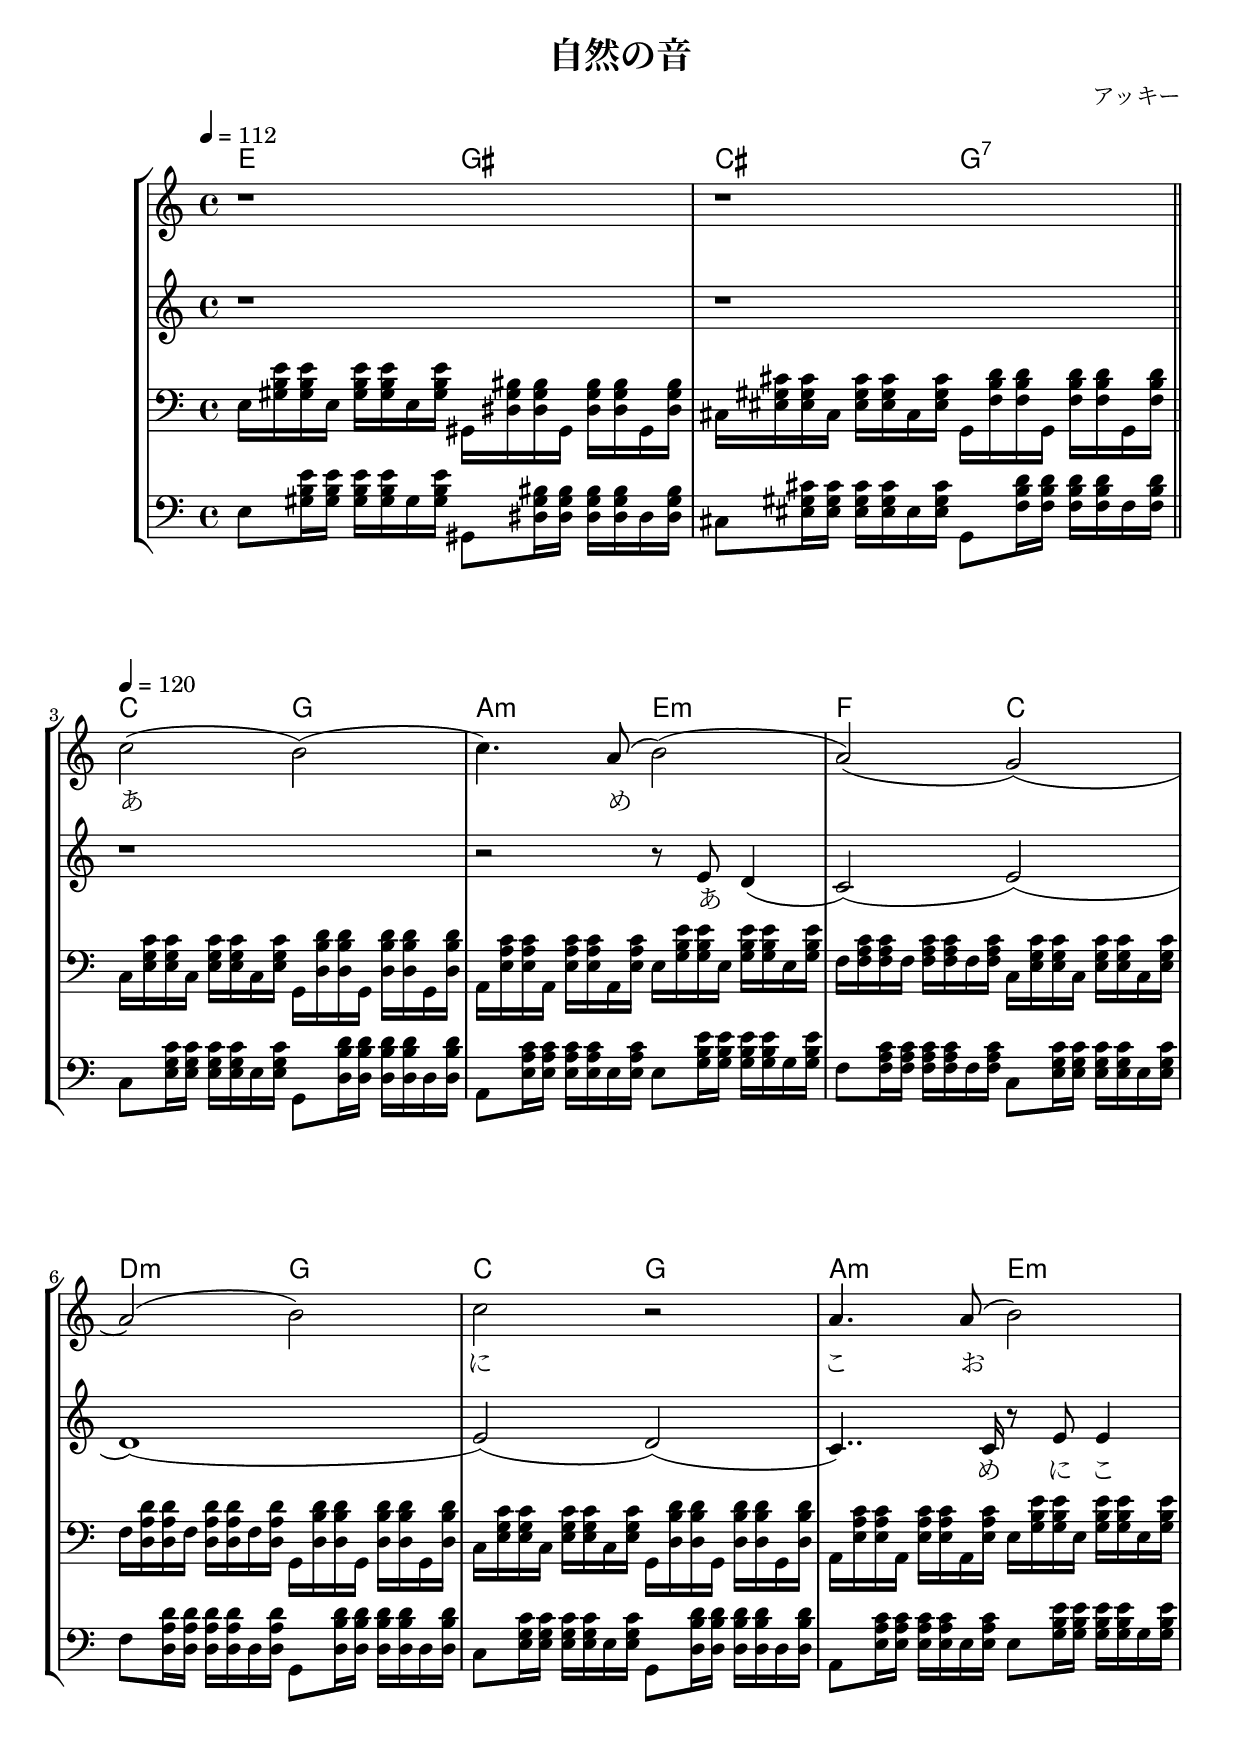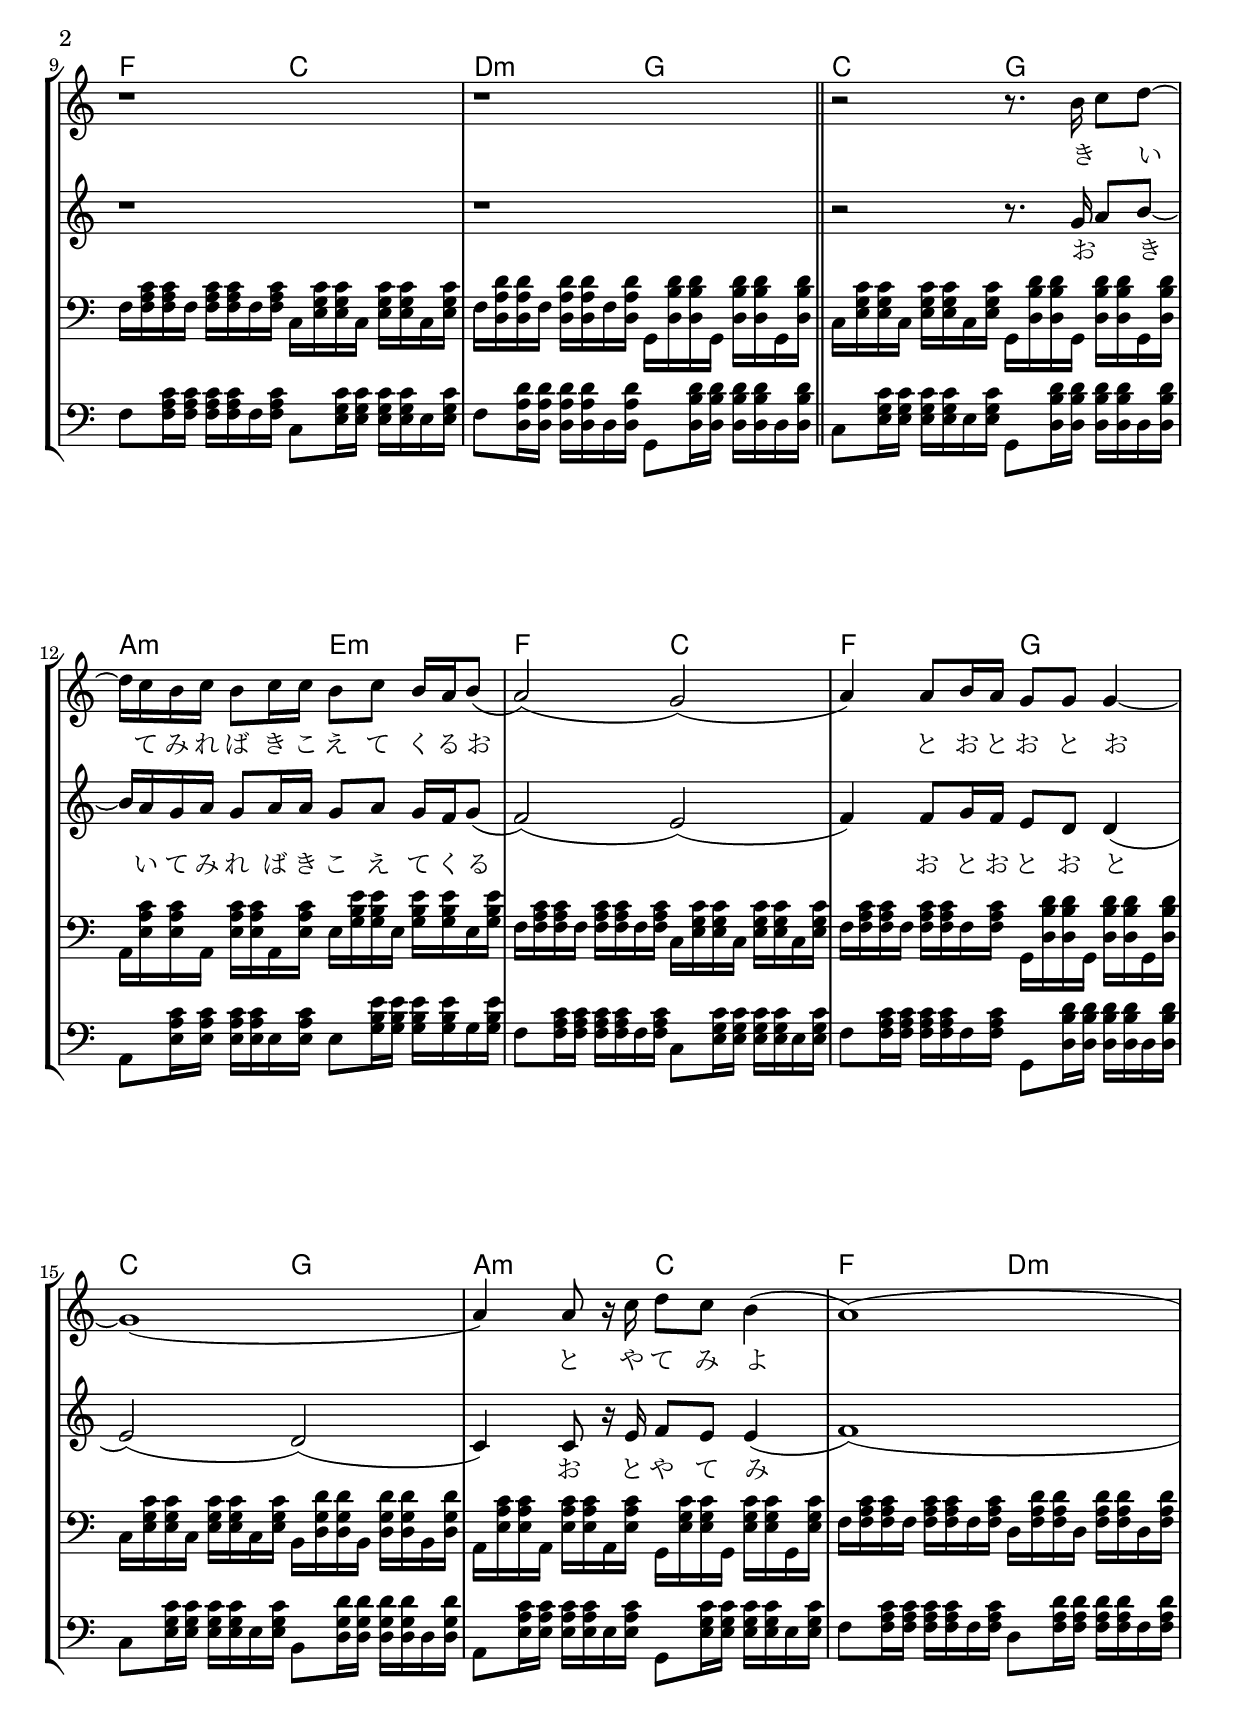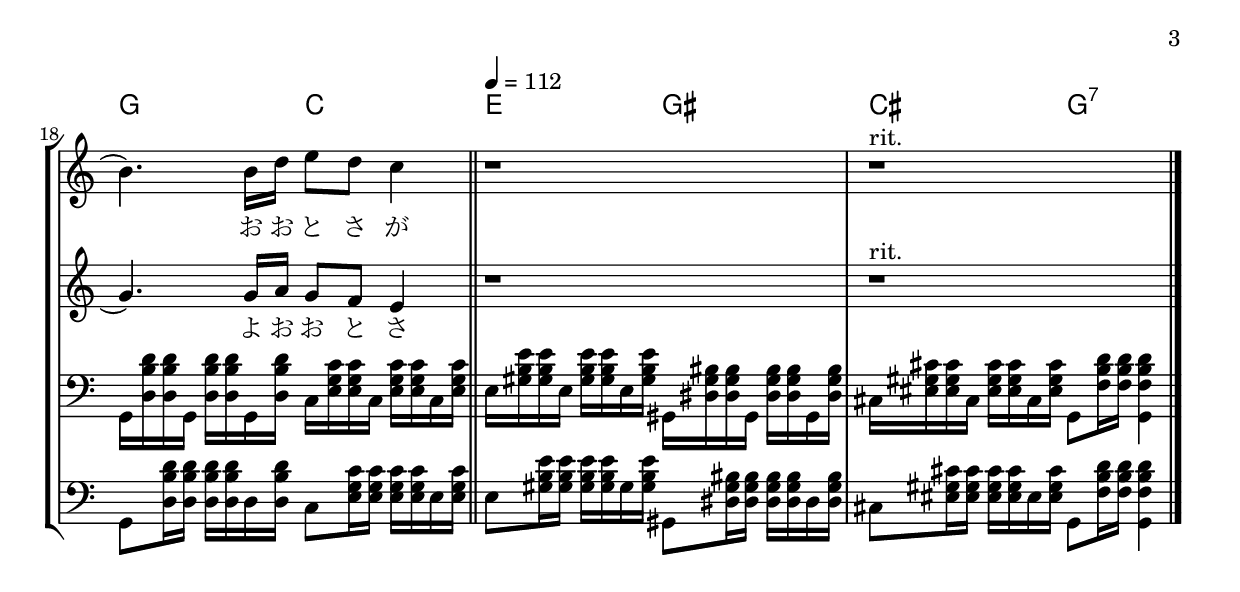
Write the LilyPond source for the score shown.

\version "2.12.1"

\header {
	title = \markup {自然の音}
	composer = \markup \center-column {アッキー}
}

harmony = \chordmode {
	e2 gis cis g:7 

	c g a:m e:m f c d:m g c g a:m e:m f c d:m g 

	c g a:m e:m f c f g c g a:m c f d:m g c 

	e gis cis g:7 
}

melody = {
	\key c \major
	\tempo 4 = 112
	r1 | r1   
	\set Staff.midiInstrument = #"mmi0.40"
		\tempo 4 = 120
c''2  (b'2) 
	(c''4.)  a'8  (b'2) 
	(a'2)  (g'2) 
	(a'2)  (b'2) 
	c''2  r2 
	a'4.  a'8  (b'2)
	r1 r1 	\set Staff.midiInstrument = #"mmi0.40"
	r2~r8. b'16  c''8  d''8~ 
	d''16  c''16  b'16  c''16  b'8  c''16  c''16  b'8  c''8  b'16  a'16  b'8 
	(a'2)  (g'2) 
	(a'4)  a'8  b'16  a'16  g'8  g'8  g'4~ 
	g'1 
	 (a'4)  a'8  r16  c''16  d''8  c''8  b'4 
	(a'1) 
	(b'4.)  b'16  d''16  e''8  d''8  c''4
	\tempo 4 = 112
	r1 | r1^"rit." \bar "|."
}

words = \lyricmode {
	
	あ  め  に  こ  お  
	き  い  て  み  れ  ば  き  こ  え  て  く  る  お  と  お  と  お  と  お  と  や  て  み  よ  お  お  と  さ  が  し  
	
}

secondmelody = {
	\key c \major
	\tempo 4 = 112
	r1 | r1   
	\set Staff.midiInstrument = #"mmi0.48"
		\tempo 4 = 120
r1
r2~r8 e'8  d'4 
	(c'2)  (e'2) 
	(d'1) 
	(e'2)  (d'2) 
	(c'4..)  c'16  r8  e'8  e'4
	r1 r1 	\set Staff.midiInstrument = #"Acoustic grand"
	r2~r8. g'16  a'8  b'8~ 
	b'16  a'16  g'16  a'16  g'8  a'16  a'16  g'8  a'8  g'16  f'16  g'8 
	(f'2)  (e'2) 
	(f'4)  f'8  g'16  f'16  e'8  d'8  d'4 
	(e'2)  (d'2) 
	(c'4)  c'8  r16  e'16  f'8  e'8  e'4 
	(f'1) 
	(g'4.)  g'16  a'16  g'8  f'8  e'4
	\tempo 4 = 112
	r1 | r1^"rit." \bar "|."
}

secondwords = \lyricmode {
	
	あ  め  に  こ  お  
	き  い  て  み  れ  ば  き  こ  え  て  く  る  お  と  お  と  お  と  お  と  や  て  み  よ  お  お  と  さ  が  し  
	
}

tempochange = {
	\tempo 4 = 112
	r1 | r1 \bar "||"
	\tempo 4 = 120
	r1 | r1 | r1 | r1 | r1 | r1 | r1 | r1 \bar "||"
	\tempo 4 = 120
	r1 | r1 | r1 | r1 | r1 | r1 | r1 | r1 \bar "||"
	\tempo 4 = 112
	r1 | \tempo 4 = 84 r2 \tempo 4 = 74 r2 \bar "|."
}

mainacc = {
	\clef bass
	\set Staff.midiInstrument = #"Acoustic grand"
	\key c \major
	\tempo 4 = 112
	e16 <gis b e'>16 <gis b e'>16 e16   <gis b e'>16 <gis b e'>16 e16 <gis b e'>16
	gis,16 <dis gis bis>16 <dis gis bis>16 gis,16   <dis gis bis>16 <dis gis bis>16 gis,16 <dis gis bis>16
	cis16 <eis gis cis'>16 <eis gis cis'>16 cis16   <eis gis cis'>16 <eis gis cis'>16 cis16 <eis gis cis'>16
	g,16 <f b d'>16 <f b d'>16 g,16   <f b d'>16 <f b d'>16 g,16 <f b d'>16
	\bar "||"

	\set Staff.midiInstrument = #"Timpani"
	\tempo 4 = 120
	c16 <e g c'>16 <e g c'>16 c16   <e g c'>16 <e g c'>16 c16 <e g c'>16
	g,16 <d b d'>16 <d b d'>16 g,16   <d b d'>16 <d b d'>16 g,16 <d b d'>16
	a,16 <e a c'>16 <e a c'>16 a,16   <e a c'>16 <e a c'>16 a,16 <e a c'>16
	e16 <g b e'>16 <g b e'>16 e16   <g b e'>16 <g b e'>16 e16 <g b e'>16
	f16 <f a c'>16 <f a c'>16 f16   <f a c'>16 <f a c'>16 f16 <f a c'>16
	c16 <e g c'>16 <e g c'>16 c16   <e g c'>16 <e g c'>16 c16 <e g c'>16
	f16 <d a d'>16 <d a d'>16 f16   <d a d'>16 <d a d'>16 f16 <d a d'>16
	g,16 <d b d'>16 <d b d'>16 g,16   <d b d'>16 <d b d'>16 g,16 <d b d'>16
	c16 <e g c'>16 <e g c'>16 c16   <e g c'>16 <e g c'>16 c16 <e g c'>16
	g,16 <d b d'>16 <d b d'>16 g,16   <d b d'>16 <d b d'>16 g,16 <d b d'>16
	a,16 <e a c'>16 <e a c'>16 a,16   <e a c'>16 <e a c'>16 a,16 <e a c'>16
	e16 <g b e'>16 <g b e'>16 e16   <g b e'>16 <g b e'>16 e16 <g b e'>16
	f16 <f a c'>16 <f a c'>16 f16   <f a c'>16 <f a c'>16 f16 <f a c'>16
	c16 <e g c'>16 <e g c'>16 c16   <e g c'>16 <e g c'>16 c16 <e g c'>16
	f16 <d a d'>16 <d a d'>16 f16   <d a d'>16 <d a d'>16 f16 <d a d'>16
	g,16 <d b d'>16 <d b d'>16 g,16   <d b d'>16 <d b d'>16 g,16 <d b d'>16
	\bar "||"

	\set Staff.midiInstrument = #"Acoustic grand"
	c16 <e g c'>16 <e g c'>16 c16   <e g c'>16 <e g c'>16 c16 <e g c'>16
	g,16 <d b d'>16 <d b d'>16 g,16   <d b d'>16 <d b d'>16 g,16 <d b d'>16
	a,16 <e a c'>16 <e a c'>16 a,16   <e a c'>16 <e a c'>16 a,16 <e a c'>16
	e16 <g b e'>16 <g b e'>16 e16   <g b e'>16 <g b e'>16 e16 <g b e'>16
	f16 <f a c'>16 <f a c'>16 f16   <f a c'>16 <f a c'>16 f16 <f a c'>16
	c16 <e g c'>16 <e g c'>16 c16   <e g c'>16 <e g c'>16 c16 <e g c'>16
	f16 <f a c'>16 <f a c'>16 f16   <f a c'>16 <f a c'>16 f16 <f a c'>16
	g,16 <d b d'>16 <d b d'>16 g,16   <d b d'>16 <d b d'>16 g,16 <d b d'>16
	c16 <e g c'>16 <e g c'>16 c16   <e g c'>16 <e g c'>16 c16 <e g c'>16
	b,16 <d g d'>16 <d g d'>16 b,16   <d g d'>16 <d g d'>16 b,16 <d g d'>16
	a,16 <e a c'>16 <e a c'>16 a,16   <e a c'>16 <e a c'>16 a,16 <e a c'>16
	g,16 <e g c'>16 <e g c'>16 g,16   <e g c'>16 <e g c'>16 g,16 <e g c'>16
	f16 <f a c'>16 <f a c'>16 f16   <f a c'>16 <f a c'>16 f16 <f a c'>16
	d16 <f a d'>16 <f a d'>16 d16   <f a d'>16 <f a d'>16 d16 <f a d'>16
	g,16 <d b d'>16 <d b d'>16 g,16   <d b d'>16 <d b d'>16 g,16 <d b d'>16
	c16 <e g c'>16 <e g c'>16 c16   <e g c'>16 <e g c'>16 c16 <e g c'>16
	\bar "||"

	\set Staff.midiInstrument = #"Acoustic grand"
	\tempo 4 = 112
	e16 <gis b e'>16 <gis b e'>16 e16   <gis b e'>16 <gis b e'>16 e16 <gis b e'>16
	gis,16 <dis gis bis>16 <dis gis bis>16 gis,16   <dis gis bis>16 <dis gis bis>16 gis,16 <dis gis bis>16
	cis16 <eis gis cis'>16 <eis gis cis'>16 cis16   <eis gis cis'>16 <eis gis cis'>16 cis16 <eis gis cis'>16
	g,8 <f b d'>16 <f b d'>16 <g, f b d'>4
	\bar "|."
}

subacc = {
	\clef bass
	\set Staff.midiInstrument = #"String Ensemble 2"
	\key c \major
	\tempo 4 = 112
	e8 <gis b e'>16 <gis b e'>16   <gis b e'>16 <gis b e'>16   gis16 <gis b e'>16
	gis,8 <dis gis bis>16 <dis gis bis>16   <dis gis bis>16 <dis gis bis>16   dis16 <dis gis bis>16
	cis8 <eis gis cis'>16 <eis gis cis'>16   <eis gis cis'>16 <eis gis cis'>16   eis16 <eis gis cis'>16
	g,8 <f b d'>16 <f b d'>16   <f b d'>16 <f b d'>16   f16 <f b d'>16
	\bar "||"

	\set Staff.midiInstrument = #"String Ensemble 2"
	\tempo 4 = 120
	c8 <e g c'>16 <e g c'>16   <e g c'>16 <e g c'>16   e16 <e g c'>16
	g,8 <d b d'>16 <d b d'>16   <d b d'>16 <d b d'>16   d16 <d b d'>16
	a,8 <e a c'>16 <e a c'>16   <e a c'>16 <e a c'>16   e16 <e a c'>16
	e8 <g b e'>16 <g b e'>16   <g b e'>16 <g b e'>16   g16 <g b e'>16
	f8 <f a c'>16 <f a c'>16   <f a c'>16 <f a c'>16   f16 <f a c'>16
	c8 <e g c'>16 <e g c'>16   <e g c'>16 <e g c'>16   e16 <e g c'>16
	f8 <d a d'>16 <d a d'>16   <d a d'>16 <d a d'>16   d16 <d a d'>16
	g,8 <d b d'>16 <d b d'>16   <d b d'>16 <d b d'>16   d16 <d b d'>16
	c8 <e g c'>16 <e g c'>16   <e g c'>16 <e g c'>16   e16 <e g c'>16
	g,8 <d b d'>16 <d b d'>16   <d b d'>16 <d b d'>16   d16 <d b d'>16
	a,8 <e a c'>16 <e a c'>16   <e a c'>16 <e a c'>16   e16 <e a c'>16
	e8 <g b e'>16 <g b e'>16   <g b e'>16 <g b e'>16   g16 <g b e'>16
	f8 <f a c'>16 <f a c'>16   <f a c'>16 <f a c'>16   f16 <f a c'>16
	c8 <e g c'>16 <e g c'>16   <e g c'>16 <e g c'>16   e16 <e g c'>16
	f8 <d a d'>16 <d a d'>16   <d a d'>16 <d a d'>16   d16 <d a d'>16
	g,8 <d b d'>16 <d b d'>16   <d b d'>16 <d b d'>16   d16 <d b d'>16
	\bar "||"

	\set Staff.midiInstrument = #"String Ensemble 2"
	c8 <e g c'>16 <e g c'>16   <e g c'>16 <e g c'>16   e16 <e g c'>16
	g,8 <d b d'>16 <d b d'>16   <d b d'>16 <d b d'>16   d16 <d b d'>16
	a,8 <e a c'>16 <e a c'>16   <e a c'>16 <e a c'>16   e16 <e a c'>16
	e8 <g b e'>16 <g b e'>16   <g b e'>16 <g b e'>16   g16 <g b e'>16
	f8 <f a c'>16 <f a c'>16   <f a c'>16 <f a c'>16   f16 <f a c'>16
	c8 <e g c'>16 <e g c'>16   <e g c'>16 <e g c'>16   e16 <e g c'>16
	f8 <f a c'>16 <f a c'>16   <f a c'>16 <f a c'>16   f16 <f a c'>16
	g,8 <d b d'>16 <d b d'>16   <d b d'>16 <d b d'>16   d16 <d b d'>16
	c8 <e g c'>16 <e g c'>16   <e g c'>16 <e g c'>16   e16 <e g c'>16
	b,8 <d g d'>16 <d g d'>16   <d g d'>16 <d g d'>16   d16 <d g d'>16
	a,8 <e a c'>16 <e a c'>16   <e a c'>16 <e a c'>16   e16 <e a c'>16
	g,8 <e g c'>16 <e g c'>16   <e g c'>16 <e g c'>16   e16 <e g c'>16
	f8 <f a c'>16 <f a c'>16   <f a c'>16 <f a c'>16   f16 <f a c'>16
	d8 <f a d'>16 <f a d'>16   <f a d'>16 <f a d'>16   f16 <f a d'>16
	g,8 <d b d'>16 <d b d'>16   <d b d'>16 <d b d'>16   d16 <d b d'>16
	c8 <e g c'>16 <e g c'>16   <e g c'>16 <e g c'>16   e16 <e g c'>16
	\bar "||"

	\set Staff.midiInstrument = #"String Ensemble 2"
	\tempo 4 = 112
	e8 <gis b e'>16 <gis b e'>16   <gis b e'>16 <gis b e'>16   gis16 <gis b e'>16
	gis,8 <dis gis bis>16 <dis gis bis>16   <dis gis bis>16 <dis gis bis>16   dis16 <dis gis bis>16
	cis8 <eis gis cis'>16 <eis gis cis'>16   <eis gis cis'>16 <eis gis cis'>16   eis16 <eis gis cis'>16
	g,8 <f b d'>16 <f b d'>16 <g, f b d'>4
	\bar "|."
}

percA = {
	\drummode {
	r8 cymr16 cymr16 cymr8 cymr16 cymr16 cymr8 cymr16 cymr16 cymr8 cymr8  |cymr8 cymr16 cymr16 cymr8 cymr16 cymr16 cymr8 cymr16 cymr16 cymr8 cymr8  \bar "||"
	hh8 hh8 hh8 hh8 hh8 hh8 hh8 hh8  |hh8 hh8 hh8 hh8 hh4 hh8 hh8  |hh8 hh8 hh8 hh8 hh8 hh8 hh8 hh8  |hh8 hh8 hh8 hh2 r8  |hh8 hh8 hh8 hh8 hh8 hh8 hh8 hh8  |hh8 hh8 hh8 hh8 hh4 hh8 hh8  |hh8 hh8 hh8 hh8 hh8 hh8 hh8 hh8  |r8 hh2. r8  \bar "||"
	hh8 hh8 hh8 hh8 hh8 hh8 hh8 hh8  |hh8 hh8 hh8 hh8 hh4 hh8 hh8  |hh8 hh8 hh8 hh8 hh8 hh8 hh8 hh8  |hh8 hh8 hh8 hh2 r8  |hh8 hh8 hh8 hh8 hh8 hh8 hh8 hh8  |hh8 hh8 hh8 hh8 hh4 hh8 hh8  |hh8 hh8 hh8 hh8 hh8 hh8 hh8 hh8  |r8 hh2. r8  \bar "||"
	r8 cymr16 cymr16 cymr8 cymr16 cymr16 cymr8 cymr16 cymr16 cymr8 cymr8  |cymr8 cymr16 cymr16 cymr8 cymr16 cymr16 cymr8 cymr16 cymr16 cymr8 cymr8  \bar "|."
	}
}

percB = {
	\drummode {
	r4 sn2 sn4  |r4 sn2 sn8 sn16 sn16  \bar "||"
	r4 sn8. sn8 sn8. sn8. sn16  |r4 sn8. sn8 sn8. sn4  |r4 sn8. sn8 sn8. sn8. sn16  |r8 sn8 sn4 sn8 sn16 sn8 sn8 sn16  |r4 sn8. sn8 sn8. sn8. sn16  |r4 sn8. sn8 sn8. sn4  |r4 sn8. sn8 sn8. sn8. sn16  |r4 sn2 sn4  \bar "||"
	r4 sn8. sn8 sn8. sn8. sn16  |r4 sn8. sn8 sn8. sn4  |r4 sn8. sn8 sn8. sn8. sn16  |r8 sn8 sn4 sn8 sn16 sn8 sn8 sn16  |r4 sn8. sn8 sn8. sn8. sn16  |r4 sn8. sn8 sn8. sn4  |r4 sn8. sn8 sn8. sn8. sn16  |r4 sn2 sn4  \bar "||"
	r4 sn2 sn4  |r4 sn2 sn8 sn16 sn16  \bar "|."
	}
}

percC = {
	\drummode {
	bd8. bd16 bd8. bd16 bd8. bd16 bd8. bd16  |bd8. bd16 bd8. bd16 bd8. bd16 bd8. bd16  \bar "||"
	bd8 bd4 bd2 bd8  |bd8 bd2 bd4.  |bd8 bd4 bd2 bd8  |bd4 r16 bd8. bd2  |bd8 bd4 bd2 bd8  |bd8 bd2 bd4.  |bd8 bd4 bd2 bd8  |bd8 bd4. bd4. bd8  \bar "||"
	bd8 bd4 bd2 bd8  |bd8 bd2 bd4.  |bd8 bd4 bd2 bd8  |bd4 r16 bd8. bd2  |bd8 bd4 bd2 bd8  |bd8 bd2 bd4.  |bd8 bd4 bd2 bd8  |bd8 bd4. bd4. bd8  \bar "||"
	bd8. bd16 bd8. bd16 bd8. bd16 bd8. bd16  |bd8. bd16 bd8. bd16 bd8. bd16 bd8. bd16  \bar "|."
	}
}

percD = {
	\drummode {
	r1  |r4. tommh2 r8  \bar "||"
	r1  |r2 r8 hho4.  |r1  |r4. r16 hho2 r16  |r1  |r2 r8 hho4.  |r1  |r4. r16 hho2 r16  \bar "||"
	r1  |r2 r8 hho4.  |r1  |r4. r16 hho2 r16  |r1  |r2 r8 hho4.  |r1  |r4. r16 hho2 r16  \bar "||"
	r1  |r4. tommh2 r8  \bar "|."
	}
}

percE = {
	\drummode {
	r1  |r2 r16 toml4. r16  \bar "||"
	r1 |r1 |r1 |r1 |r1 |r1 |r1 |cymc1  \bar "||"
	r1 |r1 |r1 |r1 |r1 |r1 |r1 |cymc1  \bar "||"
	r1  |r2 r16 toml4. r16  \bar "|."
	}
}

percF = {
	\drummode {
	cymc1  |r1 \bar "||"
	r1 |r1 |r1 |r1 |r1 |r1 |r1 |r4 r16 tommh16 tommh4. tommh4  \bar "||"
	r1 |r1 |r1 |r1 |r1 |r1 |r1 |r4 r16 tommh16 tommh4. tommh4  \bar "||"
	cymc1  |r1 \bar "|."
	}
}

percG = {
	\drummode {
	r1 | r1 \bar "||"
	r1 |r1 |r1 |r1 |r1 |r1 |r1 |r4. r16 tomml4. tomml8.  \bar "||"
	r1 |r1 |r1 |r1 |r1 |r1 |r1 |r4. r16 tomml4. tomml8.  \bar "||"
	r1 | r1 \bar "|."
	}
}

percH = {
	\drummode {
	r1 | r1 \bar "||"
	r1 |r1 |r1 |r1 |r1 |r1 |r1 |r2 r16 toml8 toml4 r16  \bar "||"
	r1 |r1 |r1 |r1 |r1 |r1 |r1 |r2 r16 toml8 toml4 r16  \bar "||"
	r1 | r1 \bar "|."
	}
}

percI = {
	\drummode {
	r1 | r1 \bar "||"
	r1 |r1 |r1 |r1 |r1 |r1 |r1 |r2 r8 tomfh4 tomfh8  \bar "||"
	r1 |r1 |r1 |r1 |r1 |r1 |r1 |r2 r8 tomfh4 tomfh8  \bar "||"
	r1 | r1 \bar "|."
	}
}

\score {
	<<
		\new StaffGroup <<
			\new ChordNames {\harmony}
			\new Voice = "melody" {\melody}
			\new Lyrics \lyricsto "melody" \words
			\new Voice = "secondmelody" {\secondmelody}
			\new Lyrics \lyricsto "secondmelody" \secondwords
			\new Staff = "mainacc" {\mainacc}
			\new Staff = "subacc" {\subacc}
		>>
	>>
	\layout { }
}
